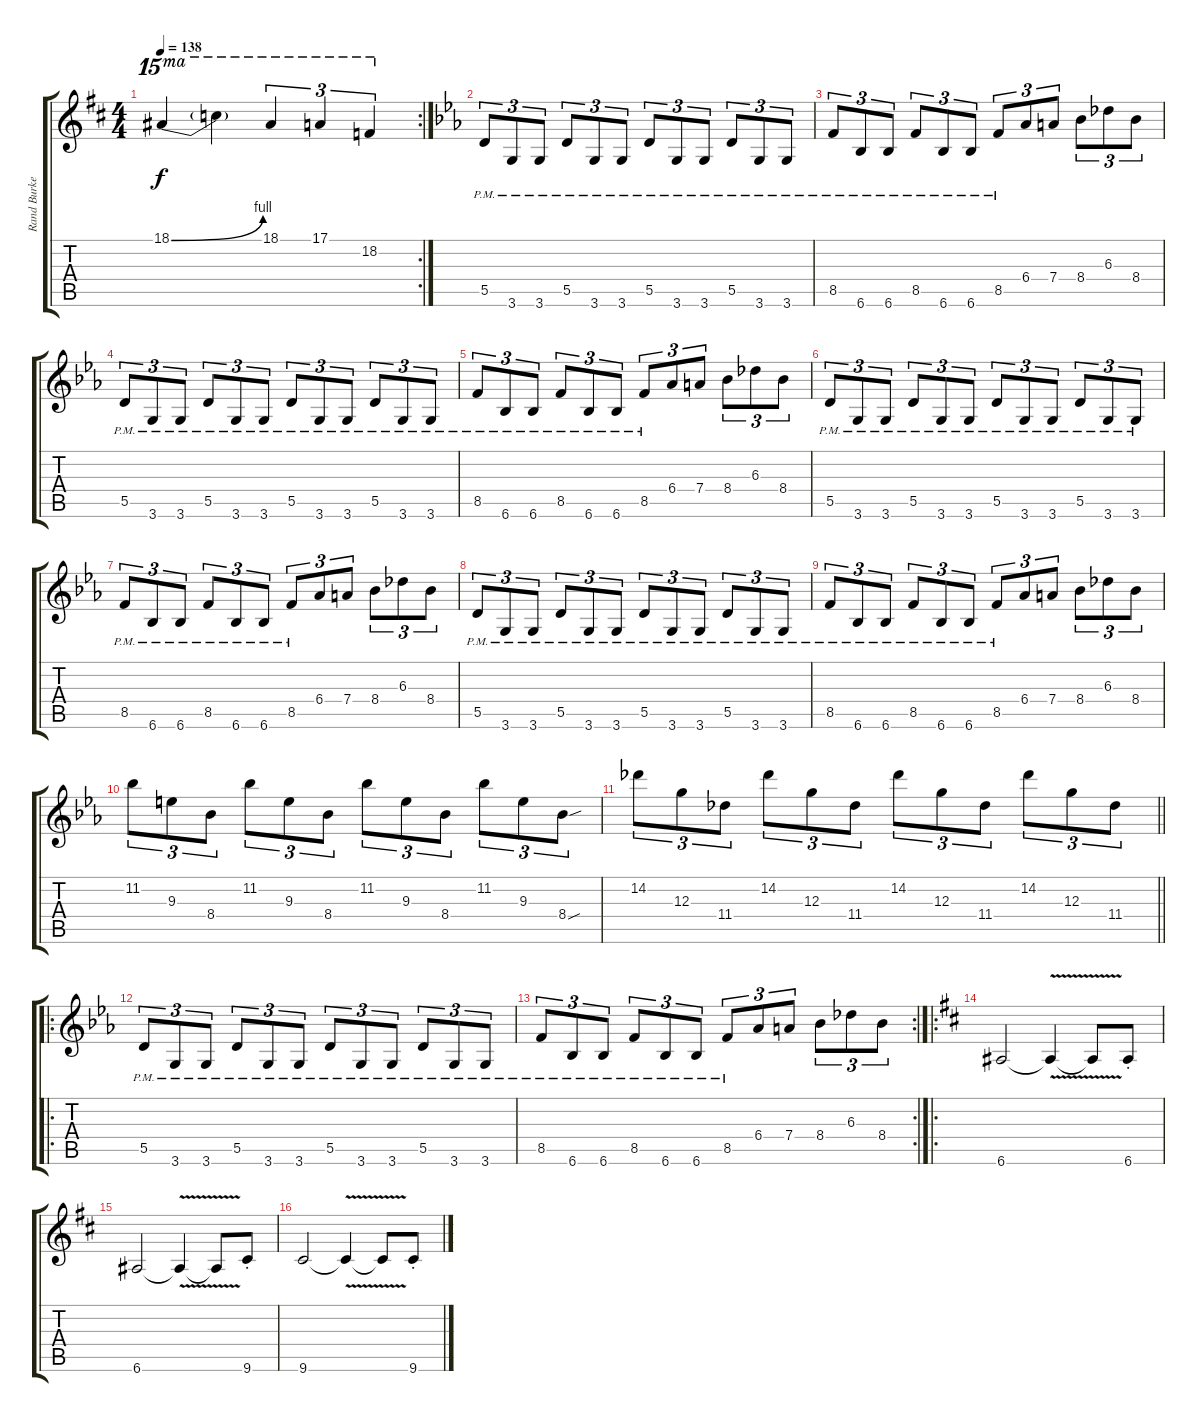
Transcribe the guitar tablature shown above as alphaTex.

\track ("Rand Burkey rhythm" "Rand Burke") {instrument distortionguitar}
\staff {score tabs}
\tuning (E4 B3 G3 D3 A2 E2) {hide}
\rc 2
\ts (4 4)
\tempo 138
\clef g2
\ks d
18.1{be (bend 0 0 60 4)}.4{ot 15ma dy f} 18.1{t}.4{ot 15ma} 18.1.4{tu (3 2) ot 15ma} 17.1.4{tu (3 2) ot 15ma} 18.2.4{tu (3 2) ot 15ma} |
\ks eb
5.5{pm}.8{tu (3 2)} 3.6{pm}.8{tu (3 2)} 3.6{pm}.8{tu (3 2)} 5.5{pm}.8{tu (3 2)} 3.6{pm}.8{tu (3 2)} 3.6{pm}.8{tu (3 2)} 5.5{pm}.8{tu (3 2)} 3.6{pm}.8{tu (3 2)} 3.6{pm}.8{tu (3 2)} 5.5{pm}.8{tu (3 2)} 3.6{pm}.8{tu (3 2)} 3.6{pm}.8{tu (3 2)} |
8.5{pm}.8{tu (3 2)} 6.6{pm}.8{tu (3 2)} 6.6{pm}.8{tu (3 2)} 8.5{pm}.8{tu (3 2)} 6.6{pm}.8{tu (3 2)} 6.6{pm}.8{tu (3 2)} 8.5{pm}.8{tu (3 2)} 6.4.8{tu (3 2)} 7.4.8{tu (3 2)} 8.4.8{tu (3 2)} 6.3.8{tu (3 2)} 8.4.8{tu (3 2)} |
5.5{pm}.8{tu (3 2)} 3.6{pm}.8{tu (3 2)} 3.6{pm}.8{tu (3 2)} 5.5{pm}.8{tu (3 2)} 3.6{pm}.8{tu (3 2)} 3.6{pm}.8{tu (3 2)} 5.5{pm}.8{tu (3 2)} 3.6{pm}.8{tu (3 2)} 3.6{pm}.8{tu (3 2)} 5.5{pm}.8{tu (3 2)} 3.6{pm}.8{tu (3 2)} 3.6{pm}.8{tu (3 2)} |
8.5{pm}.8{tu (3 2)} 6.6{pm}.8{tu (3 2)} 6.6{pm}.8{tu (3 2)} 8.5{pm}.8{tu (3 2)} 6.6{pm}.8{tu (3 2)} 6.6{pm}.8{tu (3 2)} 8.5{pm}.8{tu (3 2)} 6.4.8{tu (3 2)} 7.4.8{tu (3 2)} 8.4.8{tu (3 2)} 6.3.8{tu (3 2)} 8.4.8{tu (3 2)} |
5.5{pm}.8{tu (3 2)} 3.6{pm}.8{tu (3 2)} 3.6{pm}.8{tu (3 2)} 5.5{pm}.8{tu (3 2)} 3.6{pm}.8{tu (3 2)} 3.6{pm}.8{tu (3 2)} 5.5{pm}.8{tu (3 2)} 3.6{pm}.8{tu (3 2)} 3.6{pm}.8{tu (3 2)} 5.5{pm}.8{tu (3 2)} 3.6{pm}.8{tu (3 2)} 3.6{pm}.8{tu (3 2)} |
8.5{pm}.8{tu (3 2)} 6.6{pm}.8{tu (3 2)} 6.6{pm}.8{tu (3 2)} 8.5{pm}.8{tu (3 2)} 6.6{pm}.8{tu (3 2)} 6.6{pm}.8{tu (3 2)} 8.5{pm}.8{tu (3 2)} 6.4.8{tu (3 2)} 7.4.8{tu (3 2)} 8.4.8{tu (3 2)} 6.3.8{tu (3 2)} 8.4.8{tu (3 2)} |
5.5{pm}.8{tu (3 2)} 3.6{pm}.8{tu (3 2)} 3.6{pm}.8{tu (3 2)} 5.5{pm}.8{tu (3 2)} 3.6{pm}.8{tu (3 2)} 3.6{pm}.8{tu (3 2)} 5.5{pm}.8{tu (3 2)} 3.6{pm}.8{tu (3 2)} 3.6{pm}.8{tu (3 2)} 5.5{pm}.8{tu (3 2)} 3.6{pm}.8{tu (3 2)} 3.6{pm}.8{tu (3 2)} |
8.5{pm}.8{tu (3 2)} 6.6{pm}.8{tu (3 2)} 6.6{pm}.8{tu (3 2)} 8.5{pm}.8{tu (3 2)} 6.6{pm}.8{tu (3 2)} 6.6{pm}.8{tu (3 2)} 8.5{pm}.8{tu (3 2)} 6.4.8{tu (3 2)} 7.4.8{tu (3 2)} 8.4.8{tu (3 2)} 6.3.8{tu (3 2)} 8.4.8{tu (3 2)} |
11.2.8{tu (3 2)} 9.3.8{tu (3 2)} 8.4.8{tu (3 2)} 11.2.8{tu (3 2)} 9.3.8{tu (3 2)} 8.4.8{tu (3 2)} 11.2.8{tu (3 2)} 9.3.8{tu (3 2)} 8.4.8{tu (3 2)} 11.2.8{tu (3 2)} 9.3.8{tu (3 2)} 8.4{sou}.8{tu (3 2)} |
\barLineRight lightlight
14.2.8{tu (3 2)} 12.3.8{tu (3 2)} 11.4.8{tu (3 2)} 14.2.8{tu (3 2)} 12.3.8{tu (3 2)} 11.4.8{tu (3 2)} 14.2.8{tu (3 2)} 12.3.8{tu (3 2)} 11.4.8{tu (3 2)} 14.2.8{tu (3 2)} 12.3.8{tu (3 2)} 11.4.8{tu (3 2)} |
\ro
5.5{pm}.8{tu (3 2)} 3.6{pm}.8{tu (3 2)} 3.6{pm}.8{tu (3 2)} 5.5{pm}.8{tu (3 2)} 3.6{pm}.8{tu (3 2)} 3.6{pm}.8{tu (3 2)} 5.5{pm}.8{tu (3 2)} 3.6{pm}.8{tu (3 2)} 3.6{pm}.8{tu (3 2)} 5.5{pm}.8{tu (3 2)} 3.6{pm}.8{tu (3 2)} 3.6{pm}.8{tu (3 2)} |
\rc 2
8.5{pm}.8{tu (3 2)} 6.6{pm}.8{tu (3 2)} 6.6{pm}.8{tu (3 2)} 8.5{pm}.8{tu (3 2)} 6.6{pm}.8{tu (3 2)} 6.6{pm}.8{tu (3 2)} 8.5{pm}.8{tu (3 2)} 6.4.8{tu (3 2)} 7.4.8{tu (3 2)} 8.4.8{tu (3 2)} 6.3.8{tu (3 2)} 8.4.8{tu (3 2)} |
\ro
\ks d
6.6.2 6.6{v t}.4 6.6{v t}.8 6.6{st}.8 |
6.6.2 6.6{v t}.4 6.6{v t}.8 9.6{st}.8 |
9.6.2 9.6{v t}.4 9.6{v t}.8 9.6{st}.8
